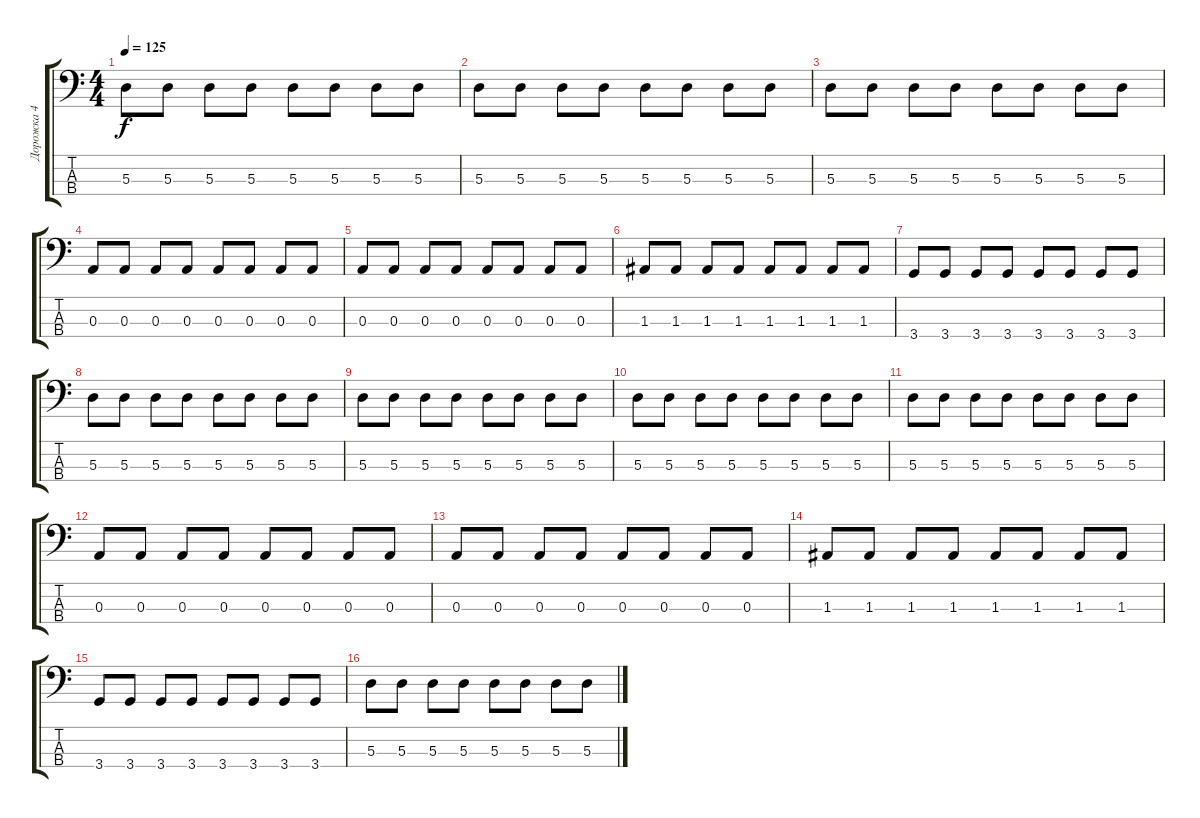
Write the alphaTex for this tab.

\track ("Дорожка 4" "Дорожка 4") {instrument electricbassfinger}
\staff {score tabs}
\tuning (G2 D2 A1 E1) {hide}
\ts (4 4)
\tempo 125
\clef f4
\ks c
5.3.8{dy f} 5.3.8 5.3.8 5.3.8 5.3.8 5.3.8 5.3.8 5.3.8 |
5.3.8 5.3.8 5.3.8 5.3.8 5.3.8 5.3.8 5.3.8 5.3.8 |
5.3.8 5.3.8 5.3.8 5.3.8 5.3.8 5.3.8 5.3.8 5.3.8 |
0.3.8 0.3.8 0.3.8 0.3.8 0.3.8 0.3.8 0.3.8 0.3.8 |
0.3.8 0.3.8 0.3.8 0.3.8 0.3.8 0.3.8 0.3.8 0.3.8 |
1.3.8 1.3.8 1.3.8 1.3.8 1.3.8 1.3.8 1.3.8 1.3.8 |
3.4.8 3.4.8 3.4.8 3.4.8 3.4.8 3.4.8 3.4.8 3.4.8 |
5.3.8 5.3.8 5.3.8 5.3.8 5.3.8 5.3.8 5.3.8 5.3.8 |
5.3.8 5.3.8 5.3.8 5.3.8 5.3.8 5.3.8 5.3.8 5.3.8 |
5.3.8 5.3.8 5.3.8 5.3.8 5.3.8 5.3.8 5.3.8 5.3.8 |
5.3.8 5.3.8 5.3.8 5.3.8 5.3.8 5.3.8 5.3.8 5.3.8 |
0.3.8 0.3.8 0.3.8 0.3.8 0.3.8 0.3.8 0.3.8 0.3.8 |
0.3.8 0.3.8 0.3.8 0.3.8 0.3.8 0.3.8 0.3.8 0.3.8 |
1.3.8 1.3.8 1.3.8 1.3.8 1.3.8 1.3.8 1.3.8 1.3.8 |
3.4.8 3.4.8 3.4.8 3.4.8 3.4.8 3.4.8 3.4.8 3.4.8 |
5.3.8 5.3.8 5.3.8 5.3.8 5.3.8 5.3.8 5.3.8 5.3.8
